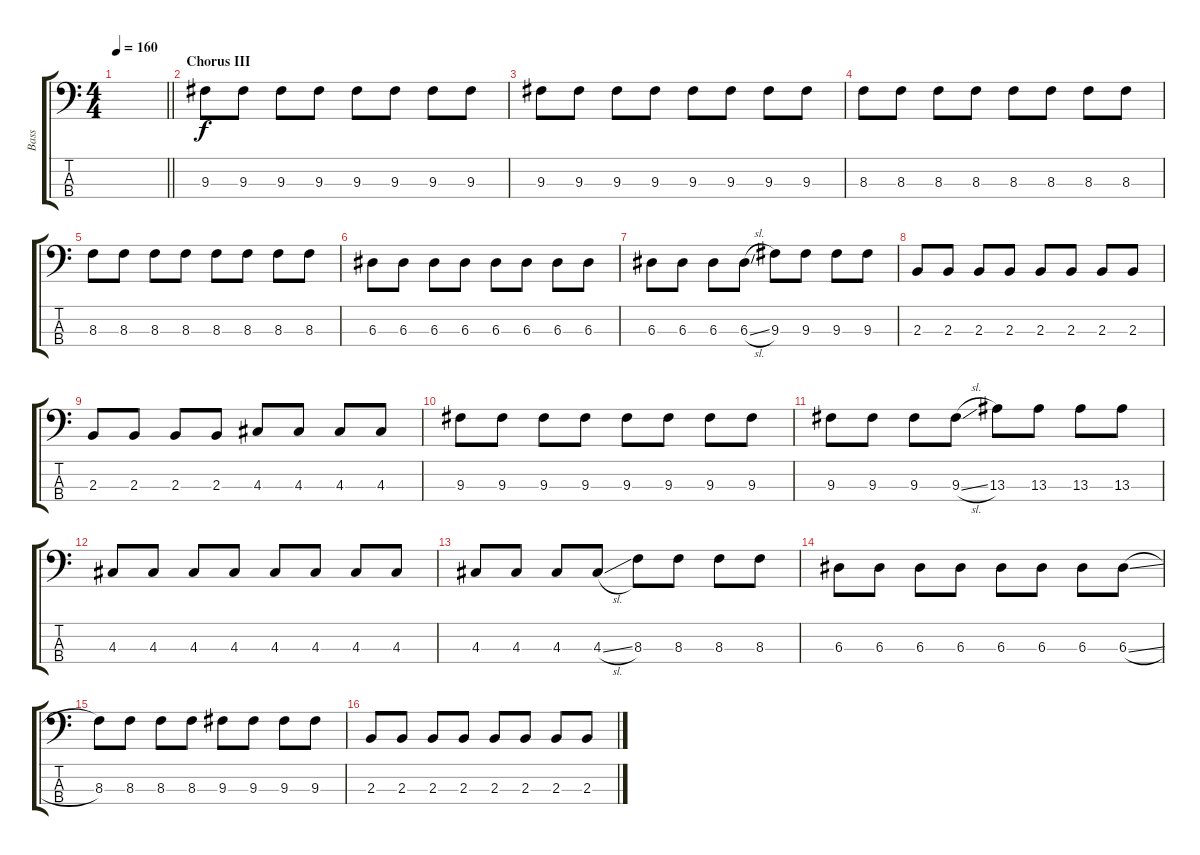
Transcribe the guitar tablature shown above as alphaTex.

\track ("Bass" "Bass") {instrument electricbassfinger}
\staff {score tabs}
\tuning (G2 D2 A1 E1) {hide}
\ts (4 4)
\tempo 160
\clef f4
\barLineRight lightlight
\ks c
|
\section ("" "Chorus III")
9.3.8 9.3.8 9.3.8 9.3.8 9.3.8 9.3.8 9.3.8 9.3.8 |
9.3.8 9.3.8 9.3.8 9.3.8 9.3.8 9.3.8 9.3.8 9.3.8 |
8.3.8 8.3.8 8.3.8 8.3.8 8.3.8 8.3.8 8.3.8 8.3.8 |
8.3.8 8.3.8 8.3.8 8.3.8 8.3.8 8.3.8 8.3.8 8.3.8 |
6.3.8 6.3.8 6.3.8 6.3.8 6.3.8 6.3.8 6.3.8 6.3.8 |
6.3.8 6.3.8 6.3.8 6.3{sl}.8 9.3.8 9.3.8 9.3.8 9.3.8 |
2.3.8 2.3.8 2.3.8 2.3.8 2.3.8 2.3.8 2.3.8 2.3.8 |
2.3.8 2.3.8 2.3.8 2.3.8 4.3.8 4.3.8 4.3.8 4.3.8 |
9.3.8 9.3.8 9.3.8 9.3.8 9.3.8 9.3.8 9.3.8 9.3.8 |
9.3.8 9.3.8 9.3.8 9.3{sl}.8 13.3.8 13.3.8 13.3.8 13.3.8 |
4.3.8 4.3.8 4.3.8 4.3.8 4.3.8 4.3.8 4.3.8 4.3.8 |
4.3.8 4.3.8 4.3.8 4.3{sl}.8 8.3.8 8.3.8 8.3.8 8.3.8 |
6.3.8 6.3.8 6.3.8 6.3.8 6.3.8 6.3.8 6.3.8 6.3{sl}.8 |
8.3.8 8.3.8 8.3.8 8.3.8 9.3.8 9.3.8 9.3.8 9.3.8 |
2.3.8 2.3.8 2.3.8 2.3.8 2.3.8 2.3.8 2.3.8 2.3.8
